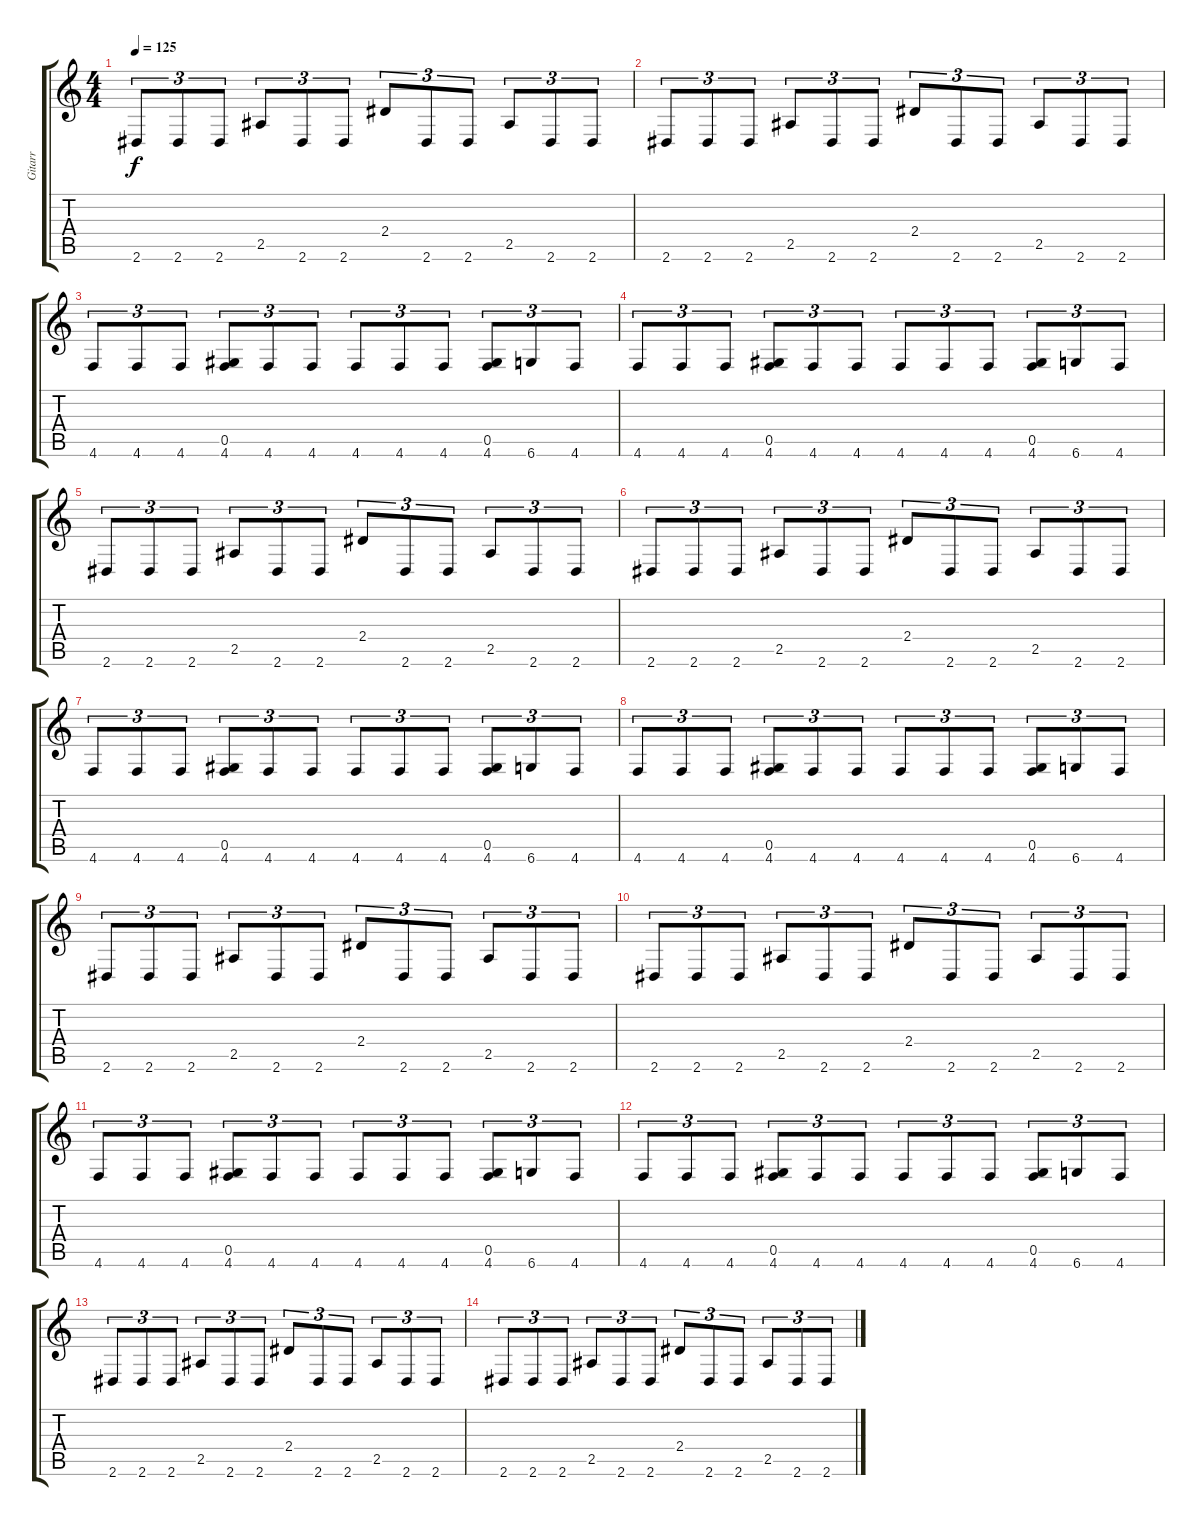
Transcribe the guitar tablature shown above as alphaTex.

\track ("Gitarr" "Gitarr") {instrument distortionguitar}
\staff {score tabs}
\tuning (Eb4 Bb3 Gb3 Db3 Ab2 Db2) {hide}
\ts (4 4)
\tempo 125
\clef g2
\ks c
2.6.8{tu (3 2) dy f} 2.6.8{tu (3 2)} 2.6.8{tu (3 2)} 2.5.8{tu (3 2)} 2.6.8{tu (3 2)} 2.6.8{tu (3 2)} 2.4.8{tu (3 2)} 2.6.8{tu (3 2)} 2.6.8{tu (3 2)} 2.5.8{tu (3 2)} 2.6.8{tu (3 2)} 2.6.8{tu (3 2)} |
2.6.8{tu (3 2)} 2.6.8{tu (3 2)} 2.6.8{tu (3 2)} 2.5.8{tu (3 2)} 2.6.8{tu (3 2)} 2.6.8{tu (3 2)} 2.4.8{tu (3 2)} 2.6.8{tu (3 2)} 2.6.8{tu (3 2)} 2.5.8{tu (3 2)} 2.6.8{tu (3 2)} 2.6.8{tu (3 2)} |
4.6.8{tu (3 2) instrument distortionguitar} 4.6.8{tu (3 2)} 4.6.8{tu (3 2)} (0.5 4.6).8{tu (3 2)} 4.6.8{tu (3 2)} 4.6.8{tu (3 2)} 4.6.8{tu (3 2)} 4.6.8{tu (3 2)} 4.6.8{tu (3 2)} (0.5 4.6).8{tu (3 2)} 6.6.8{tu (3 2)} 4.6.8{tu (3 2)} |
4.6.8{tu (3 2) instrument distortionguitar} 4.6.8{tu (3 2)} 4.6.8{tu (3 2)} (0.5 4.6).8{tu (3 2)} 4.6.8{tu (3 2)} 4.6.8{tu (3 2)} 4.6.8{tu (3 2)} 4.6.8{tu (3 2)} 4.6.8{tu (3 2)} (0.5 4.6).8{tu (3 2)} 6.6.8{tu (3 2)} 4.6.8{tu (3 2)} |
2.6.8{tu (3 2)} 2.6.8{tu (3 2)} 2.6.8{tu (3 2)} 2.5.8{tu (3 2)} 2.6.8{tu (3 2)} 2.6.8{tu (3 2)} 2.4.8{tu (3 2)} 2.6.8{tu (3 2)} 2.6.8{tu (3 2)} 2.5.8{tu (3 2)} 2.6.8{tu (3 2)} 2.6.8{tu (3 2)} |
2.6.8{tu (3 2)} 2.6.8{tu (3 2)} 2.6.8{tu (3 2)} 2.5.8{tu (3 2)} 2.6.8{tu (3 2)} 2.6.8{tu (3 2)} 2.4.8{tu (3 2)} 2.6.8{tu (3 2)} 2.6.8{tu (3 2)} 2.5.8{tu (3 2)} 2.6.8{tu (3 2)} 2.6.8{tu (3 2)} |
4.6.8{tu (3 2) instrument distortionguitar} 4.6.8{tu (3 2)} 4.6.8{tu (3 2)} (0.5 4.6).8{tu (3 2)} 4.6.8{tu (3 2)} 4.6.8{tu (3 2)} 4.6.8{tu (3 2)} 4.6.8{tu (3 2)} 4.6.8{tu (3 2)} (0.5 4.6).8{tu (3 2)} 6.6.8{tu (3 2)} 4.6.8{tu (3 2)} |
4.6.8{tu (3 2) instrument distortionguitar} 4.6.8{tu (3 2)} 4.6.8{tu (3 2)} (0.5 4.6).8{tu (3 2)} 4.6.8{tu (3 2)} 4.6.8{tu (3 2)} 4.6.8{tu (3 2)} 4.6.8{tu (3 2)} 4.6.8{tu (3 2)} (0.5 4.6).8{tu (3 2)} 6.6.8{tu (3 2)} 4.6.8{tu (3 2)} |
2.6.8{tu (3 2)} 2.6.8{tu (3 2)} 2.6.8{tu (3 2)} 2.5.8{tu (3 2)} 2.6.8{tu (3 2)} 2.6.8{tu (3 2)} 2.4.8{tu (3 2)} 2.6.8{tu (3 2)} 2.6.8{tu (3 2)} 2.5.8{tu (3 2)} 2.6.8{tu (3 2)} 2.6.8{tu (3 2)} |
2.6.8{tu (3 2)} 2.6.8{tu (3 2)} 2.6.8{tu (3 2)} 2.5.8{tu (3 2)} 2.6.8{tu (3 2)} 2.6.8{tu (3 2)} 2.4.8{tu (3 2)} 2.6.8{tu (3 2)} 2.6.8{tu (3 2)} 2.5.8{tu (3 2)} 2.6.8{tu (3 2)} 2.6.8{tu (3 2)} |
4.6.8{tu (3 2) instrument distortionguitar} 4.6.8{tu (3 2)} 4.6.8{tu (3 2)} (0.5 4.6).8{tu (3 2)} 4.6.8{tu (3 2)} 4.6.8{tu (3 2)} 4.6.8{tu (3 2)} 4.6.8{tu (3 2)} 4.6.8{tu (3 2)} (0.5 4.6).8{tu (3 2)} 6.6.8{tu (3 2)} 4.6.8{tu (3 2)} |
4.6.8{tu (3 2) instrument distortionguitar} 4.6.8{tu (3 2)} 4.6.8{tu (3 2)} (0.5 4.6).8{tu (3 2)} 4.6.8{tu (3 2)} 4.6.8{tu (3 2)} 4.6.8{tu (3 2)} 4.6.8{tu (3 2)} 4.6.8{tu (3 2)} (0.5 4.6).8{tu (3 2)} 6.6.8{tu (3 2)} 4.6.8{tu (3 2)} |
2.6.8{tu (3 2)} 2.6.8{tu (3 2)} 2.6.8{tu (3 2)} 2.5.8{tu (3 2)} 2.6.8{tu (3 2)} 2.6.8{tu (3 2)} 2.4.8{tu (3 2)} 2.6.8{tu (3 2)} 2.6.8{tu (3 2)} 2.5.8{tu (3 2)} 2.6.8{tu (3 2)} 2.6.8{tu (3 2)} |
2.6.8{tu (3 2)} 2.6.8{tu (3 2)} 2.6.8{tu (3 2)} 2.5.8{tu (3 2)} 2.6.8{tu (3 2)} 2.6.8{tu (3 2)} 2.4.8{tu (3 2)} 2.6.8{tu (3 2)} 2.6.8{tu (3 2)} 2.5.8{tu (3 2)} 2.6.8{tu (3 2)} 2.6.8{tu (3 2)}
